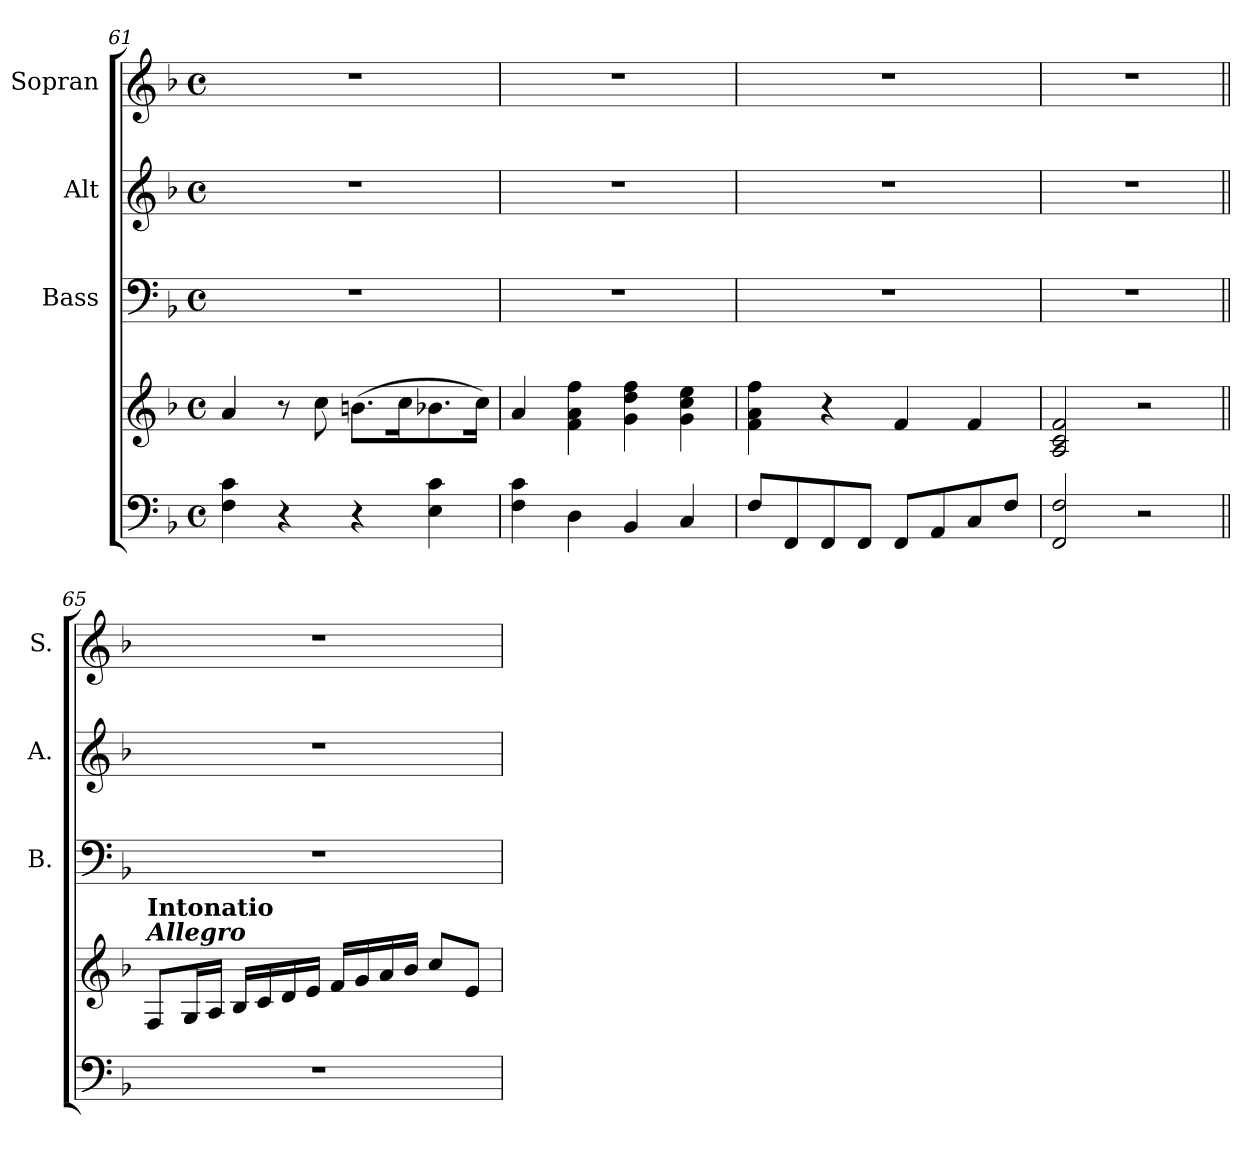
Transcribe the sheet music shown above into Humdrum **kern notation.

**kern	**kern	**kern	**kern	**kern
*part4	*part4	*part3	*part2	*part1
*staff5	*staff4	*staff3	*staff2	*staff1
*	*	*I"Bass	*I"Alt	*I"Sopran
*	*	*I'B.	*I'A.	*I'S.
*clefF4	*clefG2	*clefF4	*clefG2	*clefG2
*k[b-]	*k[b-]	*k[b-]	*k[b-]	*k[b-]
*F:	*F:	*F:	*F:	*F:
*M4/4	*M4/4	*M4/4	*M4/4	*M4/4
*met(c)	*met(c)	*met(c)	*met(c)	*met(c)
=61	=61	=61	=61	=61
4F\ 4c\	4a/	1r	1r	1r
4r	8r	.	.	.
.	8cc\	.	.	.
4r	(>8.bn\L	.	.	.
.	16cc\k	.	.	.
4E\ 4c\	8.b-X\	.	.	.
.	16cc\Jk)	.	.	.
=62	=62	=62	=62	=62
4F\ 4c\	4a/	1r	1r	1r
4D\	4f\ 4a\ 4ff\	.	.	.
4BB-/	4g\ 4dd\ 4ff\	.	.	.
4C/	4g\ 4cc\ 4ee\	.	.	.
=63	=63	=63	=63	=63
8F/L	4f\ 4a\ 4ff\	1r	1r	1r
8FF/	.	.	.	.
8FF/	4r	.	.	.
8FF/J	.	.	.	.
8FF/L	4f/	.	.	.
8AA/	.	.	.	.
8C/	4f/	.	.	.
8F/J	.	.	.	.
=64	=64	=64	=64	=64
2FF/ 2F/	2A/ 2c/ 2f/	1r	1r	1r
2r	2r	.	.	.
!!LO:PB:g=z
=65||	=65||	=65||	=65||	=65||
!	!LO:TX:a:Bi:t=Allegro	!	!	!
!	!LO:TX:a:B:t=Intonatio	!	!	!
1r	8F/L	1r	1r	1r
.	16G/L	.	.	.
.	16A/JJ	.	.	.
.	16B-/LL	.	.	.
.	16c/	.	.	.
.	16d/	.	.	.
.	16e/JJ	.	.	.
.	16f/LL	.	.	.
.	16g/	.	.	.
.	16a/	.	.	.
.	16b-/JJ	.	.	.
.	8cc/L	.	.	.
.	8e/J	.	.	.
=	=	=	=	=
*-	*-	*-	*-	*-
